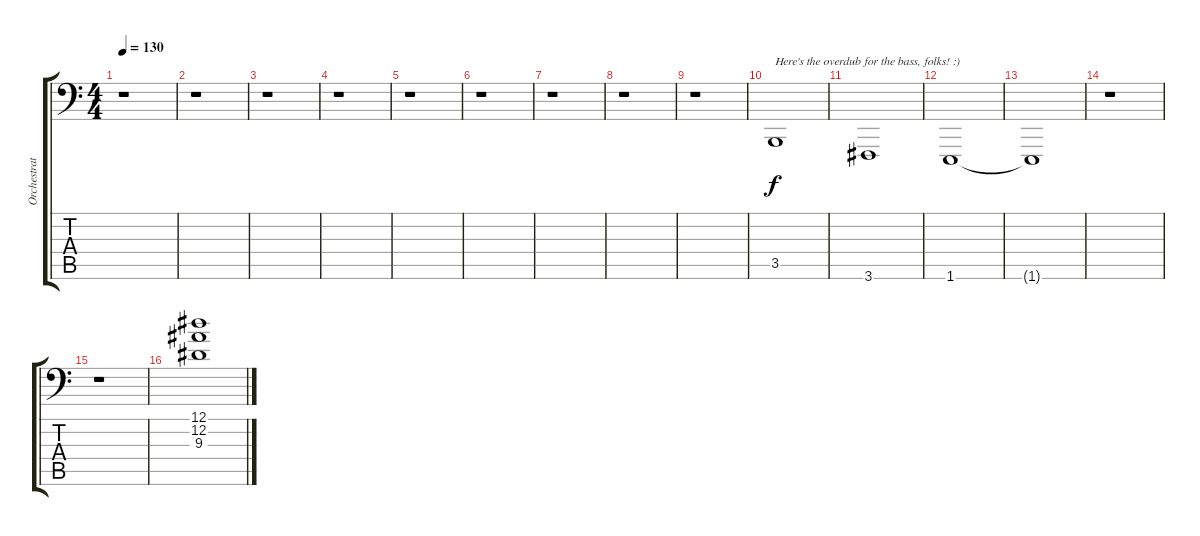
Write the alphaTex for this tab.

\track ("Orchestration" "Orchestrat") {instrument pad2warm}
\staff {score tabs}
\tuning (Eb4 Bb3 Gb3 Db3 Ab1 Eb1) {hide}
\ts (4 4)
\tempo 130
\clef f4
\ks c
r.1{dy f} |
r.1 |
r.1 |
r.1 |
r.1 |
r.1 |
r.1 |
r.1 |
r.1 |
3.5.1{txt "Here's the overdub for the bass, folks! :)" balance 11 instrument distortionguitar} |
3.6.1 |
1.6.1 |
1.6{t}.1 |
r.1 |
r.1 |
(12.1 12.2 9.3).1{instrument pad2warm}
